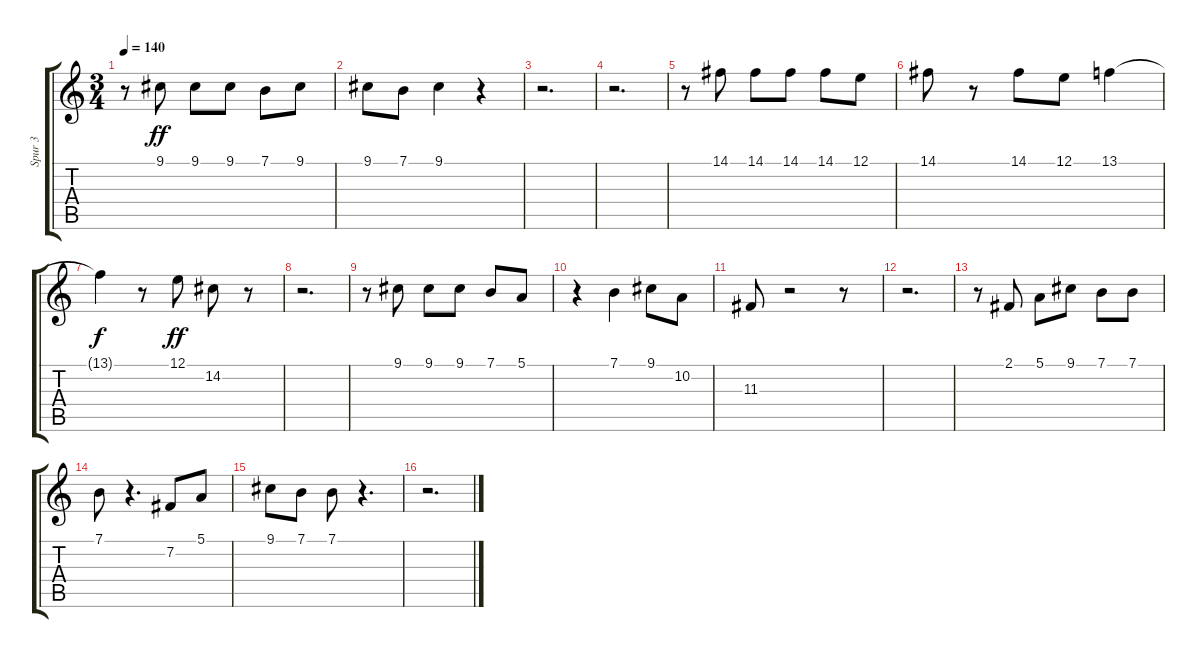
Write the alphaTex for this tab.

\track ("Spur 3" "Spur 3") {instrument blownbottle}
\staff {score tabs}
\tuning (E4 B3 G3 D3 A2 E2) {hide}
\ts (3 4)
\tempo 140
\clef g2
\ks c
r.8{dy ff} 9.1.8 9.1.8 9.1.8 7.1.8 9.1.8 |
9.1.8 7.1.8 9.1.4 r.4 |
r.2{d} |
r.2{d} |
r.8 14.1.8 14.1.8 14.1.8 14.1.8 12.1.8 |
14.1.8 r.8 14.1.8 12.1.8 13.1.4 |
13.1{t}.4{dy f} r.8 12.1.8{dy ff} 14.2.8 r.8 |
r.2{d} |
r.8 9.1.8 9.1.8 9.1.8 7.1.8 5.1.8 |
r.4 7.1.4 9.1.8 10.2.8 |
11.3.8 r.2 r.8 |
r.2{d} |
r.8 2.1.8 5.1.8 9.1.8 7.1.8 7.1.8 |
7.1.8 r.4{d} 7.2.8 5.1.8 |
9.1.8 7.1.8 7.1.8 r.4{d} |
r.2{d}
